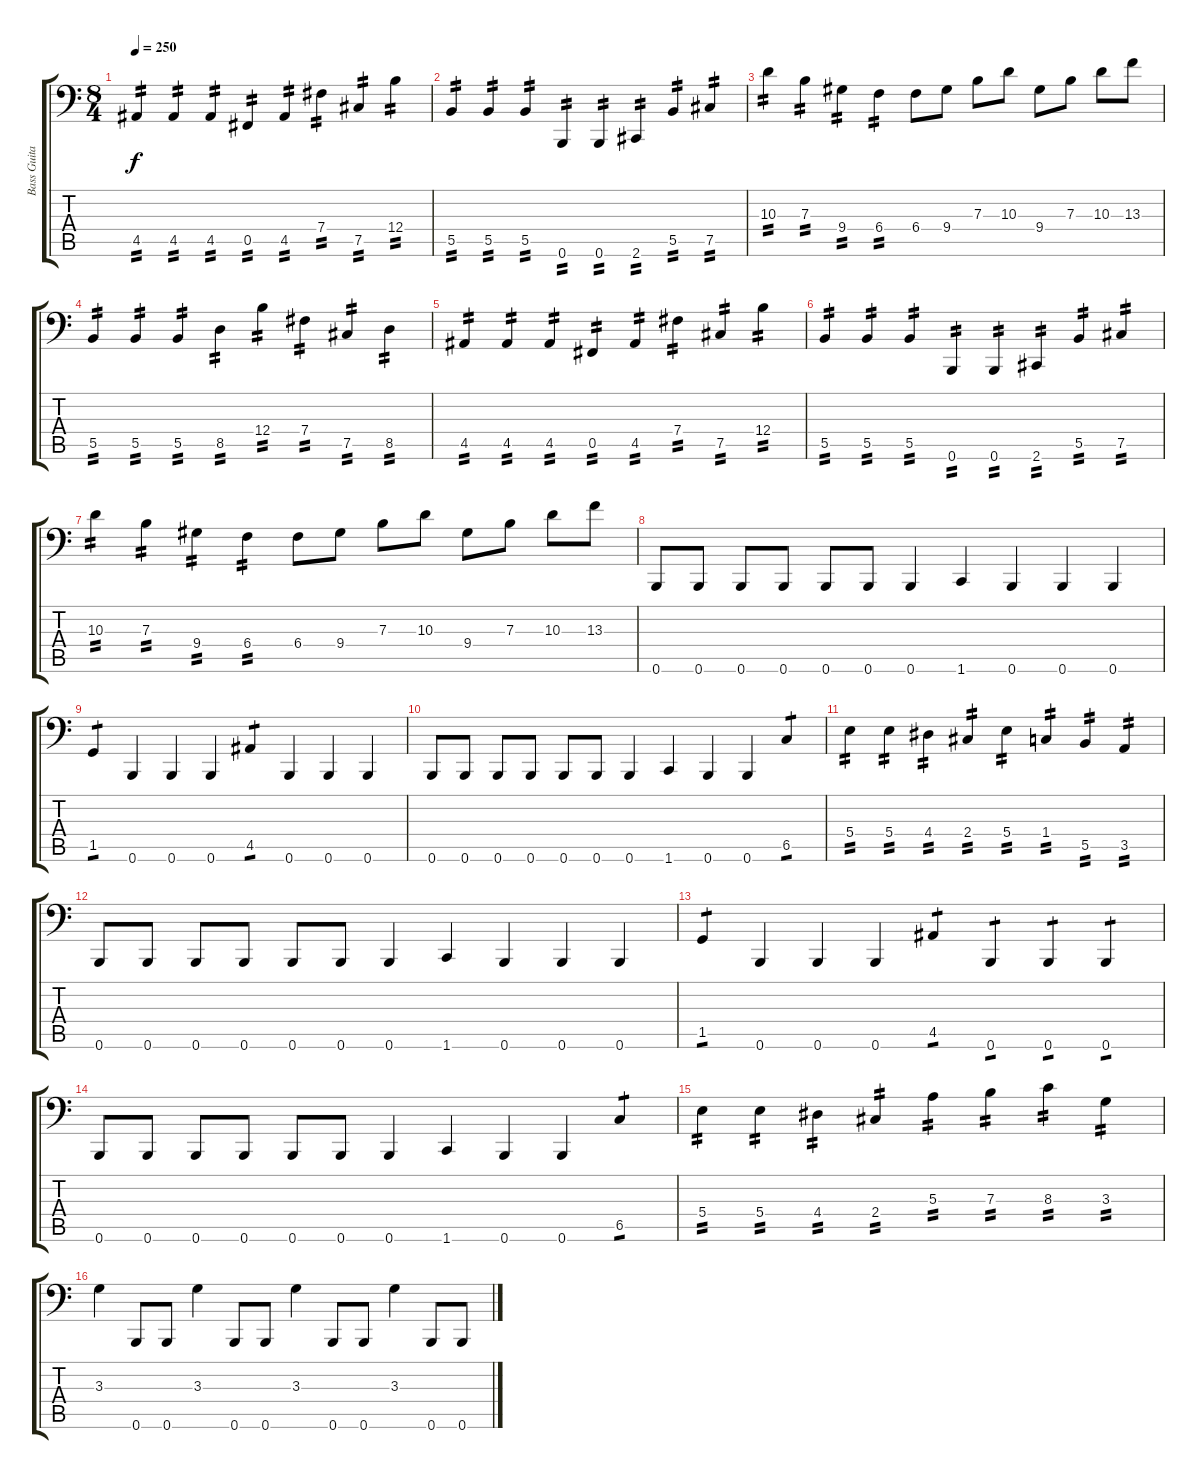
\track ("Bass Guitar" "Bass Guita") {instrument electricbassfinger}
\staff {score tabs}
\tuning (Db3 Ab2 E2 B1 Gb1 B0) {hide}
\ts (8 4)
\tempo 250
\clef f4
\ks c
4.5.4{tp 2 dy f} 4.5.4{tp 2} 4.5.4{tp 2} 0.5.4{tp 2} 4.5.4{tp 2} 7.4.4{tp 2} 7.5.4{tp 2} 12.4.4{tp 2} |
5.5.4{tp 2} 5.5.4{tp 2} 5.5.4{tp 2} 0.6.4{tp 2} 0.6.4{tp 2} 2.6.4{tp 2} 5.5.4{tp 2} 7.5.4{tp 2} |
10.3.4{tp 2} 7.3.4{tp 2} 9.4.4{tp 2} 6.4.4{tp 2} 6.4.8 9.4.8 7.3.8 10.3.8 9.4.8 7.3.8 10.3.8 13.3.8 |
5.5.4{tp 2} 5.5.4{tp 2} 5.5.4{tp 2} 8.5.4{tp 2} 12.4.4{tp 2} 7.4.4{tp 2} 7.5.4{tp 2} 8.5.4{tp 2} |
4.5.4{tp 2} 4.5.4{tp 2} 4.5.4{tp 2} 0.5.4{tp 2} 4.5.4{tp 2} 7.4.4{tp 2} 7.5.4{tp 2} 12.4.4{tp 2} |
5.5.4{tp 2} 5.5.4{tp 2} 5.5.4{tp 2} 0.6.4{tp 2} 0.6.4{tp 2} 2.6.4{tp 2} 5.5.4{tp 2} 7.5.4{tp 2} |
10.3.4{tp 2} 7.3.4{tp 2} 9.4.4{tp 2} 6.4.4{tp 2} 6.4.8 9.4.8 7.3.8 10.3.8 9.4.8 7.3.8 10.3.8 13.3.8 |
0.6.8 0.6.8 0.6.8 0.6.8 0.6.8 0.6.8 0.6.4 1.6.4 0.6.4 0.6.4 0.6.4 |
1.5.4{tp 1} 0.6.4 0.6.4 0.6.4 4.5.4{tp 1} 0.6.4 0.6.4 0.6.4 |
0.6.8 0.6.8 0.6.8 0.6.8 0.6.8 0.6.8 0.6.4 1.6.4 0.6.4 0.6.4 6.5.4{tp 1} |
5.4.4{tp 2} 5.4.4{tp 2} 4.4.4{tp 2} 2.4.4{tp 2} 5.4.4{tp 2} 1.4.4{tp 2} 5.5.4{tp 2} 3.5.4{tp 2} |
0.6.8 0.6.8 0.6.8 0.6.8 0.6.8 0.6.8 0.6.4 1.6.4 0.6.4 0.6.4 0.6.4 |
1.5.4{tp 1} 0.6.4 0.6.4 0.6.4 4.5.4{tp 1} 0.6.4{tp 1} 0.6.4{tp 1} 0.6.4{tp 1} |
0.6.8 0.6.8 0.6.8 0.6.8 0.6.8 0.6.8 0.6.4 1.6.4 0.6.4 0.6.4 6.5.4{tp 1} |
5.4.4{tp 2} 5.4.4{tp 2} 4.4.4{tp 2} 2.4.4{tp 2} 5.3.4{tp 2} 7.3.4{tp 2} 8.3.4{tp 2} 3.3.4{tp 2} |
3.3.4 0.6.8 0.6.8 3.3.4 0.6.8 0.6.8 3.3.4 0.6.8 0.6.8 3.3.4 0.6.8 0.6.8
